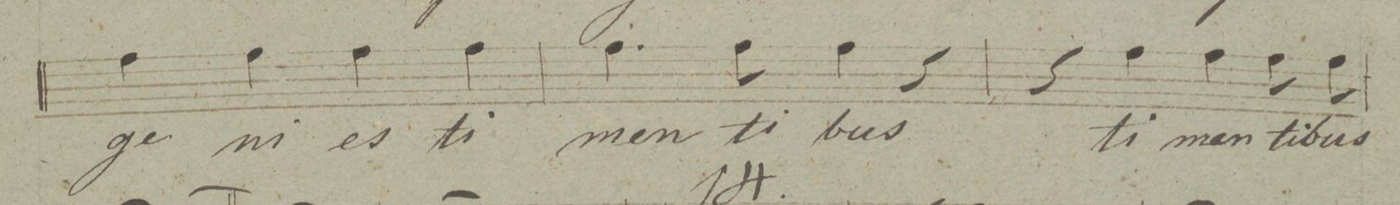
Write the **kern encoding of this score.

**kern	**text	**dynam
*I"Alto.	*	*
*clefC3	*	*
*k[]	*	*
*met(c|)	*	*
*M2/2	*	*
4g\	-ge-	.
4g\	-ni-	.
4g\	-es	.
4g\	ti-	.
=66	=66	=66
4.g\	-men-	.
8g\	-ti-	.
4g\	-bus	.
4r	.	.
=67	=67	=67
4r	.	.
4g\	ti-	.
4g\	-men-	.
8g\	-ti-	.
8g\	-bus	.
=68	=68	=68
*-	*-	*-
